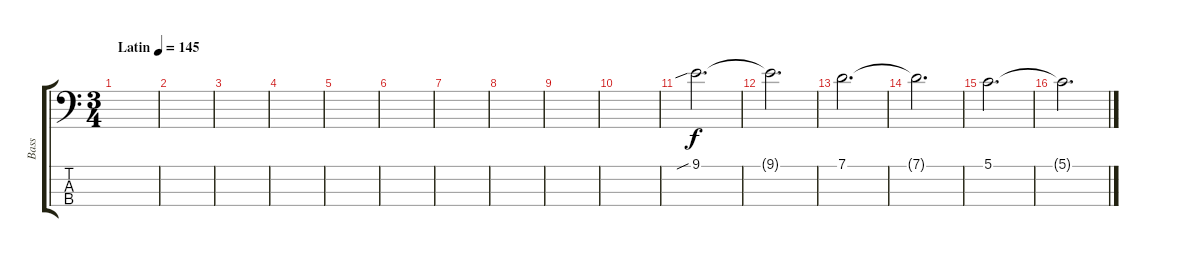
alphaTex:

\track ("Bass" "Bass") {instrument electricbasspick}
\staff {score tabs}
\tuning (G2 D2 A1 E1) {hide}
\ts (3 4)
\tempo (145 "Latin")
\clef f4
\ks c
|
|
|
|
|
|
|
|
|
|
9.1{sib}.2{d} |
9.1{t}.2{d} |
7.1.2{d} |
7.1{t}.2{d} |
5.1.2{d} |
5.1{t}.2{d}
